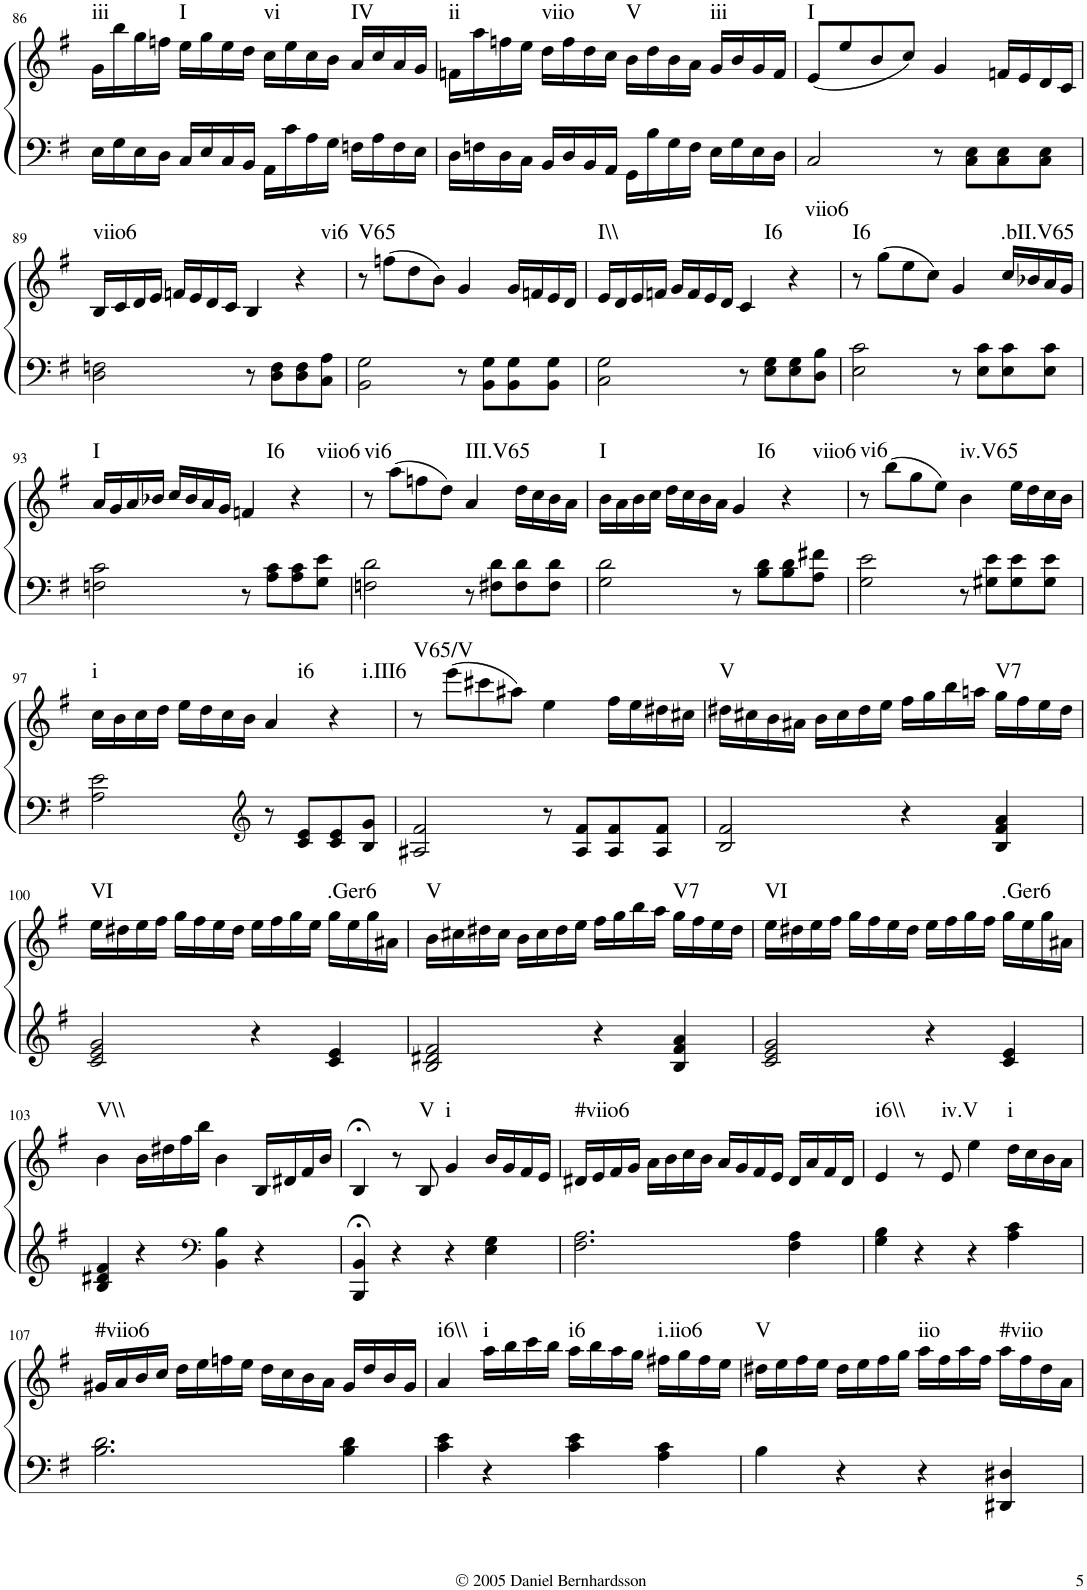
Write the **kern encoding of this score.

**kern	**kern	**harte
*part1	*part1	*part1
*staff2	*staff1	*
*I"Piano	*	*
*I'Pno.	*	*
!!LO:PB:g=z
*clefF4	*clefG2	*
*k[f#]	*k[f#]	*
*G:	*G:	*
*M4/4	*M4/4	*
*met(c)	*met(c)	*
=86	=86	=86
!	!	!LO:H:kt=iii
16E\LL	16g\LL	N
16G\	16bb\	.
16E\	16gg\	.
16D\JJ	16ffn\JJ	.
!	!	!LO:H:kt=I
16C/LL	16ee\LL	N
16E/	16gg\	.
16C/	16ee\	.
16BB/JJ	16dd\JJ	.
!	!	!LO:H:kt=vi
16AA\LL	16cc\LL	N
16c\	16ee\	.
16A\	16cc\	.
16G\JJ	16b\JJ	.
!	!	!LO:H:kt=IV
16Fn\LL	16a/LL	N
16A\	16cc/	.
16F\	16a/	.
16E\JJ	16g/JJ	.
=87	=87	=87
!	!	!LO:H:kt=ii
16D\LL	16fn\LL	N
16Fn\	16aa\	.
16D\	16ffn\	.
16C\JJ	16ee\JJ	.
!	!	!LO:H:kt=viio
16BB/LL	16dd\LL	N
16D/	16ff\	.
16BB/	16dd\	.
16AA/JJ	16cc\JJ	.
!	!	!LO:H:kt=V
16GG\LL	16b\LL	N
16B\	16dd\	.
16G\	16b\	.
16F\JJ	16a\JJ	.
!	!	!LO:H:kt=iii
16E\LL	16g/LL	N
16G\	16b/	.
16E\	16g/	.
16D\JJ	16f/JJ	.
=88	=88	=88
!	!	!LO:H:kt=I
2C/	(8e/L	N
.	8ee/	.
.	8b/	.
.	8cc/J)	.
8r	4g/	.
8C\ 8E\L	.	.
8C\ 8E\	16fn/LL	.
.	16e/	.
8C\ 8E\J	16d/	.
.	16c/JJ	.
!!LO:LB:g=z
=89	=89	=89
!	!	!LO:H:kt=viio6
2D\ 2Fn\	16B/LL	N
.	16c/	.
.	16d/	.
.	16e/JJ	.
.	16fn/LL	.
.	16e/	.
.	16d/	.
.	16c/JJ	.
8r	4B/	.
8D\ 8F\L	.	.
!	!	!LO:H:kt=vi6
8D\ 8F\	4r	N
8C\ 8A\J	.	.
=90	=90	=90
!	!	!LO:H:kt=V65
2BB\ 2G\	8r	N
.	(8ffn\L	.
.	8dd\	.
.	8b\J)	.
8r	4g/	.
8BB\ 8G\L	.	.
8BB\ 8G\	16g/LL	.
.	16fn/	.
8BB\ 8G\J	16e/	.
.	16d/JJ	.
=91	=91	=91
!	!	!LO:H:kt=I\\
2C\ 2G\	16e/LL	N
.	16d/	.
.	16e/	.
.	16fn/JJ	.
.	16g/LL	.
.	16f/	.
.	16e/	.
.	16d/JJ	.
!	!	!LO:H:kt=I6
8r	4c/	N
8E\ 8G\L	.	.
!	!	!LO:H:kt=viio6
8E\ 8G\	4r	N
8D\ 8B\J	.	.
=92	=92	=92
!	!	!LO:H:kt=I6
2E\ 2c\	8r	N
.	(8gg\L	.
.	8ee\	.
.	8cc\J)	.
8r	4g/	.
8E\ 8c\L	.	.
!	!	!LO:H:kt=.bII.V65
8E\ 8c\	16cc/LL	N
.	16b-X/	.
8E\ 8c\J	16a/	.
.	16g/JJ	.
!!LO:LB:g=z
=93	=93	=93
!	!	!LO:H:kt=I
2Fn\ 2c\	16a/LL	N
.	16g/	.
.	16a/	.
.	16b-X/JJ	.
.	16cc/LL	.
.	16b-/	.
.	16a/	.
.	16g/JJ	.
!	!	!LO:H:kt=I6
8r	4fn/	N
8A\ 8c\L	.	.
!	!	!LO:H:kt=viio6
8A\ 8c\	4r	N
8G\ 8e\J	.	.
=94	=94	=94
!	!	!LO:H:kt=vi6
2Fn\ 2d\	8r	N
.	(8aa\L	.
.	8ffn\	.
.	8dd\J)	.
!	!	!LO:H:kt=III.V65
8r	4a/	N
8F#X\ 8d\L	.	.
8F#\ 8d\	16dd\LL	.
.	16cc\	.
8F#\ 8d\J	16b\	.
.	16a\JJ	.
=95	=95	=95
!	!	!LO:H:kt=I
2G\ 2d\	16b\LL	N
.	16a\	.
.	16b\	.
.	16cc\JJ	.
.	16dd\LL	.
.	16cc\	.
.	16b\	.
.	16a\JJ	.
!	!	!LO:H:kt=I6
8r	4g/	N
8B\ 8d\L	.	.
!	!	!LO:H:kt=viio6
8B\ 8d\	4r	N
8A\ 8f#X\J	.	.
=96	=96	=96
!	!	!LO:H:kt=vi6
2G\ 2e\	8r	N
.	(8bb\L	.
.	8gg\	.
.	8ee\J)	.
!	!	!LO:H:kt=iv.V65
8r	4b\	N
8G#X\ 8e\L	.	.
8G#\ 8e\	16ee\LL	.
.	16dd\	.
8G#\ 8e\J	16cc\	.
.	16b\JJ	.
!!LO:LB:g=z
=97	=97	=97
!	!	!LO:H:kt=i
2A\ 2e\	16cc\LL	N
.	16b\	.
.	16cc\	.
.	16dd\JJ	.
.	16ee\LL	.
.	16dd\	.
.	16cc\	.
.	16b\JJ	.
*clefG2	*	*
!	!	!LO:H:kt=i6
8r	4a/	N
8c/ 8e/L	.	.
!	!	!LO:H:kt=i.III6
8c/ 8e/	4r	N
8B/ 8g/J	.	.
=98	=98	=98
!	!	!LO:H:kt=V65/V
2A#X/ 2f#/	8r	N
.	(8eee\L	.
.	8ccc#X\	.
.	8aa#X\J)	.
8r	4ee\	.
8A#/ 8f#/L	.	.
8A#/ 8f#/	16ff#\LL	.
.	16ee\	.
8A#/ 8f#/J	16dd#X\	.
.	16cc#X\JJ	.
=99	=99	=99
!	!	!LO:H:kt=V
2B/ 2f#/	16dd#X\LL	N
.	16cc#X\	.
.	16b\	.
.	16a#X\JJ	.
.	16b\LL	.
.	16cc#\	.
.	16dd#\	.
.	16ee\JJ	.
4r	16ff#\LL	.
.	16gg\	.
.	16bb\	.
.	16aan\JJ	.
!	!	!LO:H:kt=V7
4B/ 4f#/ 4a/	16gg\LL	N
.	16ff#\	.
.	16ee\	.
.	16dd#\JJ	.
!!LO:LB:g=z
=100	=100	=100
!	!	!LO:H:kt=VI
2c/ 2e/ 2g/	16ee\LL	N
.	16dd#X\	.
.	16ee\	.
.	16ff#\JJ	.
.	16gg\LL	.
.	16ff#\	.
.	16ee\	.
.	16dd#\JJ	.
4r	16ee\LL	.
.	16ff#\	.
.	16gg\	.
.	16ee\JJ	.
!	!	!LO:H:kt=.Ger6
4c/ 4e/	16gg\LL	N
.	16ee\	.
.	16gg\	.
.	16a#X\JJ	.
=101	=101	=101
!	!	!LO:H:kt=V
2B/ 2d#X/ 2f#/	16b\LL	N
.	16cc#X\	.
.	16dd#X\	.
.	16cc#\JJ	.
.	16b\LL	.
.	16cc#\	.
.	16dd#\	.
.	16ee\JJ	.
4r	16ff#\LL	.
.	16gg\	.
.	16bb\	.
.	16aa\JJ	.
!	!	!LO:H:kt=V7
4B/ 4f#/ 4a/	16gg\LL	N
.	16ff#\	.
.	16ee\	.
.	16dd#\JJ	.
=102	=102	=102
!	!	!LO:H:kt=VI
2c/ 2e/ 2g/	16ee\LL	N
.	16dd#X\	.
.	16ee\	.
.	16ff#\JJ	.
.	16gg\LL	.
.	16ff#\	.
.	16ee\	.
.	16dd#\JJ	.
4r	16ee\LL	.
.	16ff#\	.
.	16gg\	.
.	16ff#\JJ	.
!	!	!LO:H:kt=.Ger6
4c/ 4e/	16gg\LL	N
.	16ee\	.
.	16gg\	.
.	16a#X\JJ	.
!!LO:LB:g=z
=103	=103	=103
!	!	!LO:H:kt=V\\
4B/ 4d#X/ 4f#/	4b\	N
4r	16b\LL	.
.	16dd#X\	.
.	16ff#\	.
.	16bb\JJ	.
*clefF4	*	*
4BB\ 4B\	4b\	.
4r	16B/LL	.
.	16d#X/	.
.	16f#/	.
.	16b/JJ	.
=104	=104	=104
4BBB/;< 4BB/;<	4B;</	.
4r	8r	.
!	!	!LO:H:kt=V
.	8B/	N
!	!	!LO:H:kt=i
4r	4g/	N
4E\ 4G\	16b/LL	.
.	16g/	.
.	16f#/	.
.	16e/JJ	.
=105	=105	=105
!	!	!LO:H:kt=#viio6
2.F#\ 2.A\	16d#X/LL	N
.	16e/	.
.	16f#/	.
.	16g/JJ	.
.	16a\LL	.
.	16b\	.
.	16cc\	.
.	16b\JJ	.
.	16a/LL	.
.	16g/	.
.	16f#/	.
.	16e/JJ	.
4F#\ 4A\	16d#/LL	.
.	16a/	.
.	16f#/	.
.	16d#/JJ	.
=106	=106	=106
!	!	!LO:H:kt=i6\\
4G\ 4B\	4e/	N
4r	8r	.
!	!	!LO:H:kt=iv.V
.	8e/	N
4r	4ee\	.
!	!	!LO:H:kt=i
4A\ 4c\	16dd\LL	N
.	16cc\	.
.	16b\	.
.	16a\JJ	.
!!LO:LB:g=z
=107	=107	=107
!	!	!LO:H:kt=#viio6
2.B\ 2.d\	16g#X/LL	N
.	16a/	.
.	16b/	.
.	16cc/JJ	.
.	16dd\LL	.
.	16ee\	.
.	16ffn\	.
.	16ee\JJ	.
.	16dd\LL	.
.	16cc\	.
.	16b\	.
.	16a\JJ	.
4B\ 4d\	16g#/LL	.
.	16dd/	.
.	16b/	.
.	16g#/JJ	.
=108	=108	=108
!	!	!LO:H:kt=i6\\
4c\ 4e\	4a/	N
!	!	!LO:H:kt=i
4r	16aa\LL	N
.	16bb\	.
.	16ccc\	.
.	16bb\JJ	.
!	!	!LO:H:kt=i6
4c\ 4e\	16aa\LL	N
.	16bb\	.
.	16aa\	.
.	16gg\JJ	.
!	!	!LO:H:kt=i.iio6
4A\ 4c\	16ff#X\LL	N
.	16gg\	.
.	16ff#\	.
.	16ee\JJ	.
=109	=109	=109
!	!	!LO:H:kt=V
4B\	16dd#X\LL	N
.	16ee\	.
.	16ff#\	.
.	16ee\JJ	.
4r	16dd#\LL	.
.	16ee\	.
.	16ff#\	.
.	16gg\JJ	.
!	!	!LO:H:kt=iio
4r	16aa\LL	N
.	16ff#\	.
.	16aa\	.
.	16ff#\JJ	.
!	!	!LO:H:kt=#viio
4DD#X/ 4D#X/	16aa\LL	N
.	16ff#\	.
.	16dd#\	.
.	16a\JJ	.
=	=	=
*-	*-	*-
